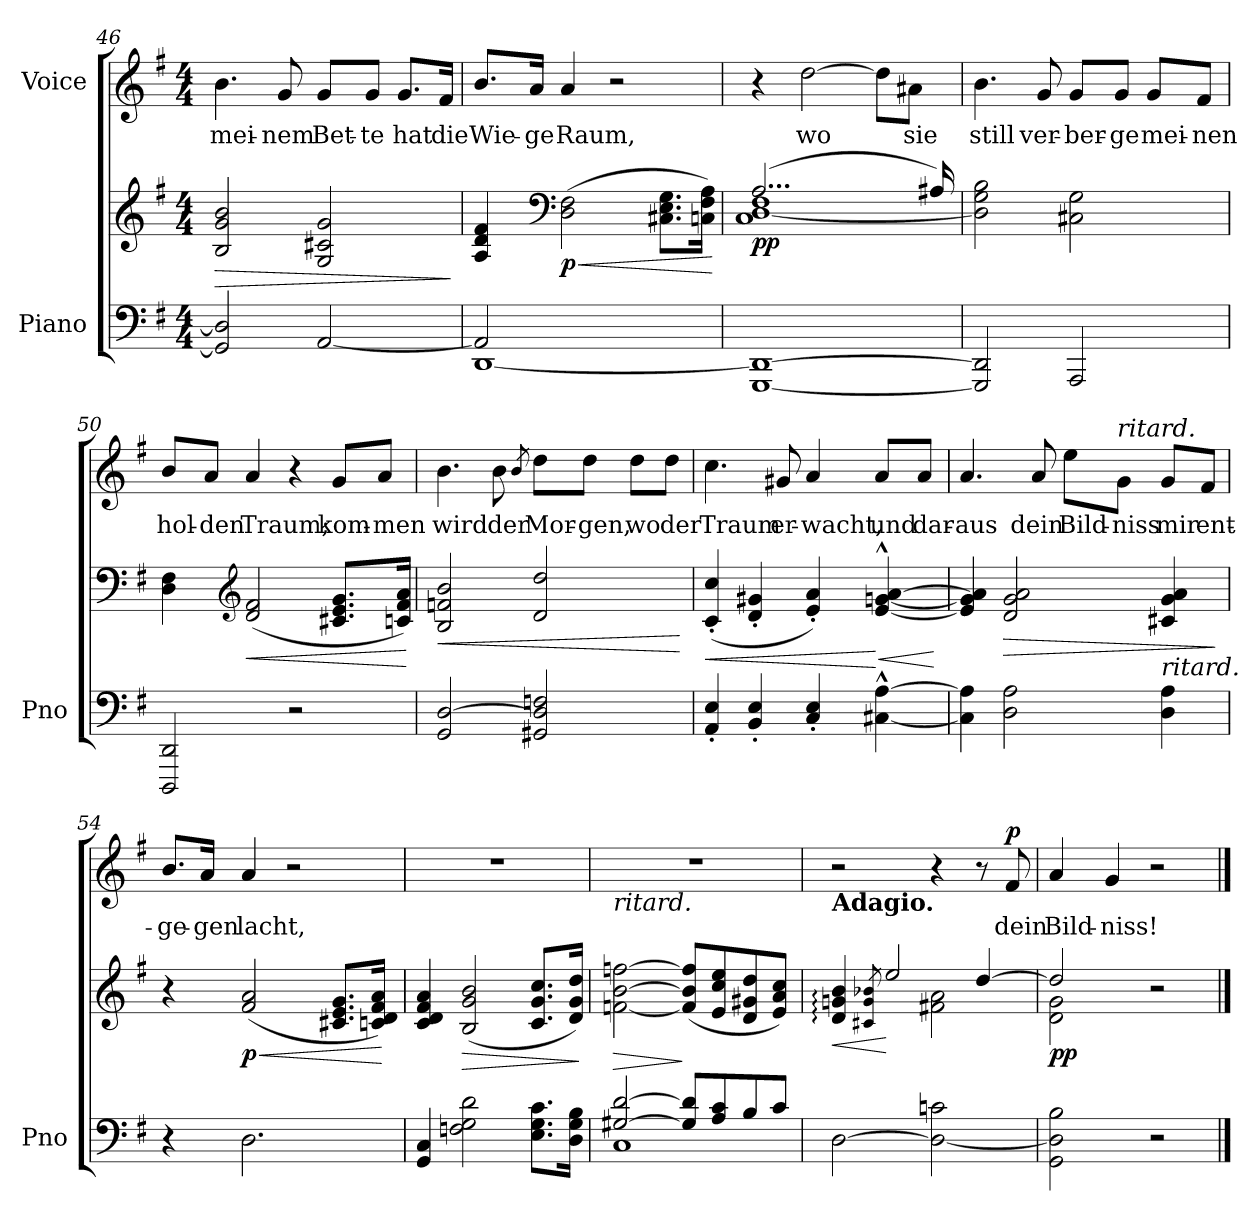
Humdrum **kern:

**kern	**kern	**dynam	**kern	**text	**dynam
*part2	*part2	*part2	*part1	*part1	*part1
*staff3	*staff2	*staff2/3	*staff1	*staff1	*staff1
*I"Piano	*	*	*I"Voice	*	*
*I'Pno	*	*	*	*	*
*clefF4	*clefG2	*	*clefG2	*	*
*k[f#]	*k[f#]	*	*k[f#]	*	*
*M4/4	*M4/4	*	*M4/4	*	*
=46	=46	=46	=46	=46	=46
!	!	!LO:HP:b	!	!LO:LY:b	!
2GG/] 2D/]	2B/ 2g/ 2b/	>	4.b\	mei-	.
!	!	!	!	!LO:LY:b	!
.	.	.	8g/	-nem	.
!	!	!	!	!LO:LY:b	!
[2AA/	2G/ 2c#X/ 2g/	.	8g/L	Bet-	.
!	!	!	!	!LO:LY:b	!
.	.	.	8g/J	-te	.
!	!	!	!	!LO:LY:b	!
.	.	.	8.g/L	hat	.
!	!	!	!	!LO:LY:b	!
.	.	.	16f#/Jk	die	.
.	.	]	.	.	.
!!LO:LB:g=z
=47	=47	=47	=47	=47	=47
*^	*	*	*	*	*
!	!	!	!	!	!LO:LY:b	!
2AA/]	[1DD	4A/ 4d/ 4f#/	.	8.b/L	Wie-	.
!	!	!	!	!	!LO:LY:b	!
.	.	.	.	16a/Jk	-ge	.
*	*	*clefF4	*	*	*	*
!	!	!	!LO:HP:b	!	!LO:LY:b	!
!	!	!	!LO:DY:n=1:b	!	!	!
.	.	(2D\ 2F#\	< p	4a/	Raum,	.
2ryy	.	.	.	2r	.	.
.	.	8.C#X\ 8.E\ 8.G\L	.	.	.	.
.	.	16Cn\ 16F#\ 16A\Jk)	.	.	.	.
*v	*v	*	*	*	*	*
.	.	[	.	.	.
!!LO:LB:g=z
=48	=48	=48	=48	=48	=48
*	*^	*	*	*	*
!	!	!	!LO:DY:b	!	!	!
[1GGG 1DD_	(2...A/	1C [1D 1F#	pp	4r	.	.
!	!	!	!	!	!LO:LY:b	!
.	.	.	.	[2dd\	wo	.
.	.	.	.	8dd\L]	.	.
!	!	!	!	!	!LO:LY:b	!
.	.	.	.	8a#X\J	sie	.
.	16A#X/)	.	.	.	.	.
*	*v	*v	*	*	*	*
=49	=49	=49	=49	=49	=49
!	!	!	!	!LO:LY:b	!
2GGG/] 2DD/]	2D\] 2G\ 2B\	.	4.b\	still	.
!	!	!	!	!LO:LY:b	!
.	.	.	8g/	ver-	.
!	!	!	!	!LO:LY:b	!
2AAA/	2C#X\ 2G\	.	8g/L	-ber-	.
!	!	!	!	!LO:LY:b	!
.	.	.	8g/J	-ge	.
!	!	!	!	!LO:LY:b	!
.	.	.	8g/L	mei-	.
!	!	!	!	!LO:LY:b	!
.	.	.	8f#/J	-nen	.
=50	=50	=50	=50	=50	=50
!	!	!	!	!LO:LY:b	!
2DDD/ 2DD/	4D\ 4F#\	.	8b/L	hol-	.
!	!	!	!	!LO:LY:b	!
.	.	.	8a/J	-den	.
*	*clefG2	*	*	*	*
!	!	!LO:HP:b	!	!LO:LY:b	!
.	(2d/ 2f#/	<	4a/	Traum;	.
2r	.	.	4r	.	.
!	!	!	!	!LO:LY:b	!
.	8.c#X/ 8.e/ 8.g/L	.	8g/L	kom-	.
!	!	!	!	!LO:LY:b	!
.	.	.	8a/J	-men	.
.	16cn/ 16f#/ 16a/Jk)	.	.	.	.
.	.	[	.	.	.
=51	=51	=51	=51	=51	=51
!	!	!LO:HP:b	!	!LO:LY:b	!
2GG/ [2D/	2B/ 2fn/ 2b/	<	4.b\	wird	.
!	!	!	!	!LO:LY:b	!
.	.	.	8b\	der	.
.	.	.	8qb/	.	.
!	!	!	!	!LO:LY:b	!
2GG#X/ 2D/] 2Fn/	2d/ 2dd/	.	8dd\L	Mor-	.
!	!	!	!	!LO:LY:b	!
.	.	.	8dd\J	-gen,	.
!	!	!	!	!LO:LY:b	!
.	.	.	8dd\L	wo	.
!	!	!	!	!LO:LY:b	!
.	.	.	8dd\J	der	.
.	.	[	.	.	.
=52	=52	=52	=52	=52	=52
!	!	!LO:HP:b	!	!LO:LY:b	!
4AA/' 4E/'	(4c/' 4cc/'	<	4.cc\	Traum	.
4BB/' 4E/'	4d/' 4g#X/'	.	.	.	.
!	!	!	!	!LO:LY:b	!
.	.	.	8g#X/	er-	.
!	!	!	!	!LO:LY:b	!
4C/' 4E/'	4e/' 4a/')	.	4a/	-wacht,	.
!	!	!LO:HP:n=1:b	!	!LO:LY:b	!
[4C#X\^^ [4A\^^	[4e/^^ [4gn/^^ [4a/^^	[ <	8a/L	und	.
!	!	!	!	!LO:LY:b	!
.	.	.	8a/J	dar-	.
.	.	[	.	.	.
!!LO:LB:g=z
=53	=53	=53	=53	=53	=53
!	!	!	!	!LO:LY:b	!
4C#\] 4A\]	4e/] 4g/] 4a/]	.	4.a/	-aus	.
!	!	!LO:HP:b	!	!	!
2D\ 2A\	2d/ 2g/ 2a/	>	.	.	.
!	!	!	!	!LO:LY:b	!
.	.	.	8a/	dein	.
!	!	!	!	!LO:LY:b	!
.	.	.	8ee\L	Bild-	.
!	!	!	!LO:TX:a:i:t=ritard.	!	!
!	!	!	!	!LO:LY:b	!
.	.	.	8g\J	-niss	.
!	!LO:TX:b:i:t=ritard.	!	!	!	!
!	!	!	!	!LO:LY:b	!
4D\ 4A\	4c#X/ 4g/ 4a/	.	8g/L	mir	.
!	!	!	!	!LO:LY:b	!
.	.	.	8f#/J	ent-	.
.	.	]	.	.	.
=54	=54	=54	=54	=54	=54
!	!	!	!	!LO:LY:b	!
4r	4r	.	8.b/L	-ge-	.
!	!	!	!	!LO:LY:b	!
.	.	.	16a/Jk	-gen	.
!	!	!LO:HP:b	!	!LO:LY:b	!
!	!	!LO:DY:n=1:b	!	!	!
2.D\	(2f#/ 2a/	< p	4a/	lacht,	.
.	.	.	2r	.	.
.	8.c#X/ 8.e/ 8.g/L	.	.	.	.
.	16cn/ 16d/ 16f#/ 16a/Jk)	.	.	.	.
.	.	[	.	.	.
=55	=55	=55	=55	=55	=55
4GG/ 4C/	4c/ 4d/ 4f#/ 4a/	.	1r	.	.
!	!	!LO:HP:b	!	!	!
2Fn\ 2G\ 2d\	(2B/ 2g/ 2b/	>	.	.	.
8.E\ 8.G\ 8.c\L	8.c/ 8.g/ 8.cc/L	.	.	.	.
16D\ 16G\ 16B\Jk	16d/ 16g/ 16dd/Jk)	.	.	.	.
.	.	]	.	.	.
=56	=56	=56	=56	=56	=56
*^	*	*	*	*	*
!	!	!	!	!LO:TX:b:i:t=ritard.	!	!
!	!	!	!LO:HP:b	!	!	!
[2G#X/ [2d/	1C	[2fn\ [2b\ [2ffn\	>	1r	.	.
8G#/] 8d/]L	.	(8f/] 8b/] 8ff/]L	]	.	.	.
8A/ 8c/	.	8e/ 8cc/ 8ee/	.	.	.	.
8B/	.	8d/ 8g#X/ 8dd/	.	.	.	.
8c/J	.	8e/ 8a/ 8cc/J)	.	.	.	.
*v	*v	*	*	*	*	*
=57	=57	=57	=57	=57	=57
!	!	!	!LO:TX:b:B:t=Adagio.	!	!
!	!	!LO:HP:b	!	!	!
*	*^	*	*	*	*
[2D\	4d/: 4gn/: 4b/:	2ryy	<	2r	.	.
.	8qc#X/ 8qg/ 8qb-X/	.	.	.	.	.
.	2ee/	.	[	.	.	.
2D\_ 2cn\	.	2f#X\ 2a\	.	4r	.	.
.	[4dd/	.	.	8r	.	.
!	!	!	!	!	!LO:LY:b	!LO:DY:b
.	.	.	.	8f#/	dein	p
=58	=58	=58	=58	=58	=58	=58
!	!	!	!LO:DY:b	!	!LO:LY:b	!
2GG\ 2D\] 2B\	2dd/]	2d\ 2g\	pp	4a/	Bild-	.
!	!	!	!	!	!LO:LY:b	!
.	.	.	.	4g/	-niss!	.
2r	2r	2ryy	.	2r	.	.
*	*v	*v	*	*	*	*
==	==	==	==	==	==
*-	*-	*-	*-	*-	*-
